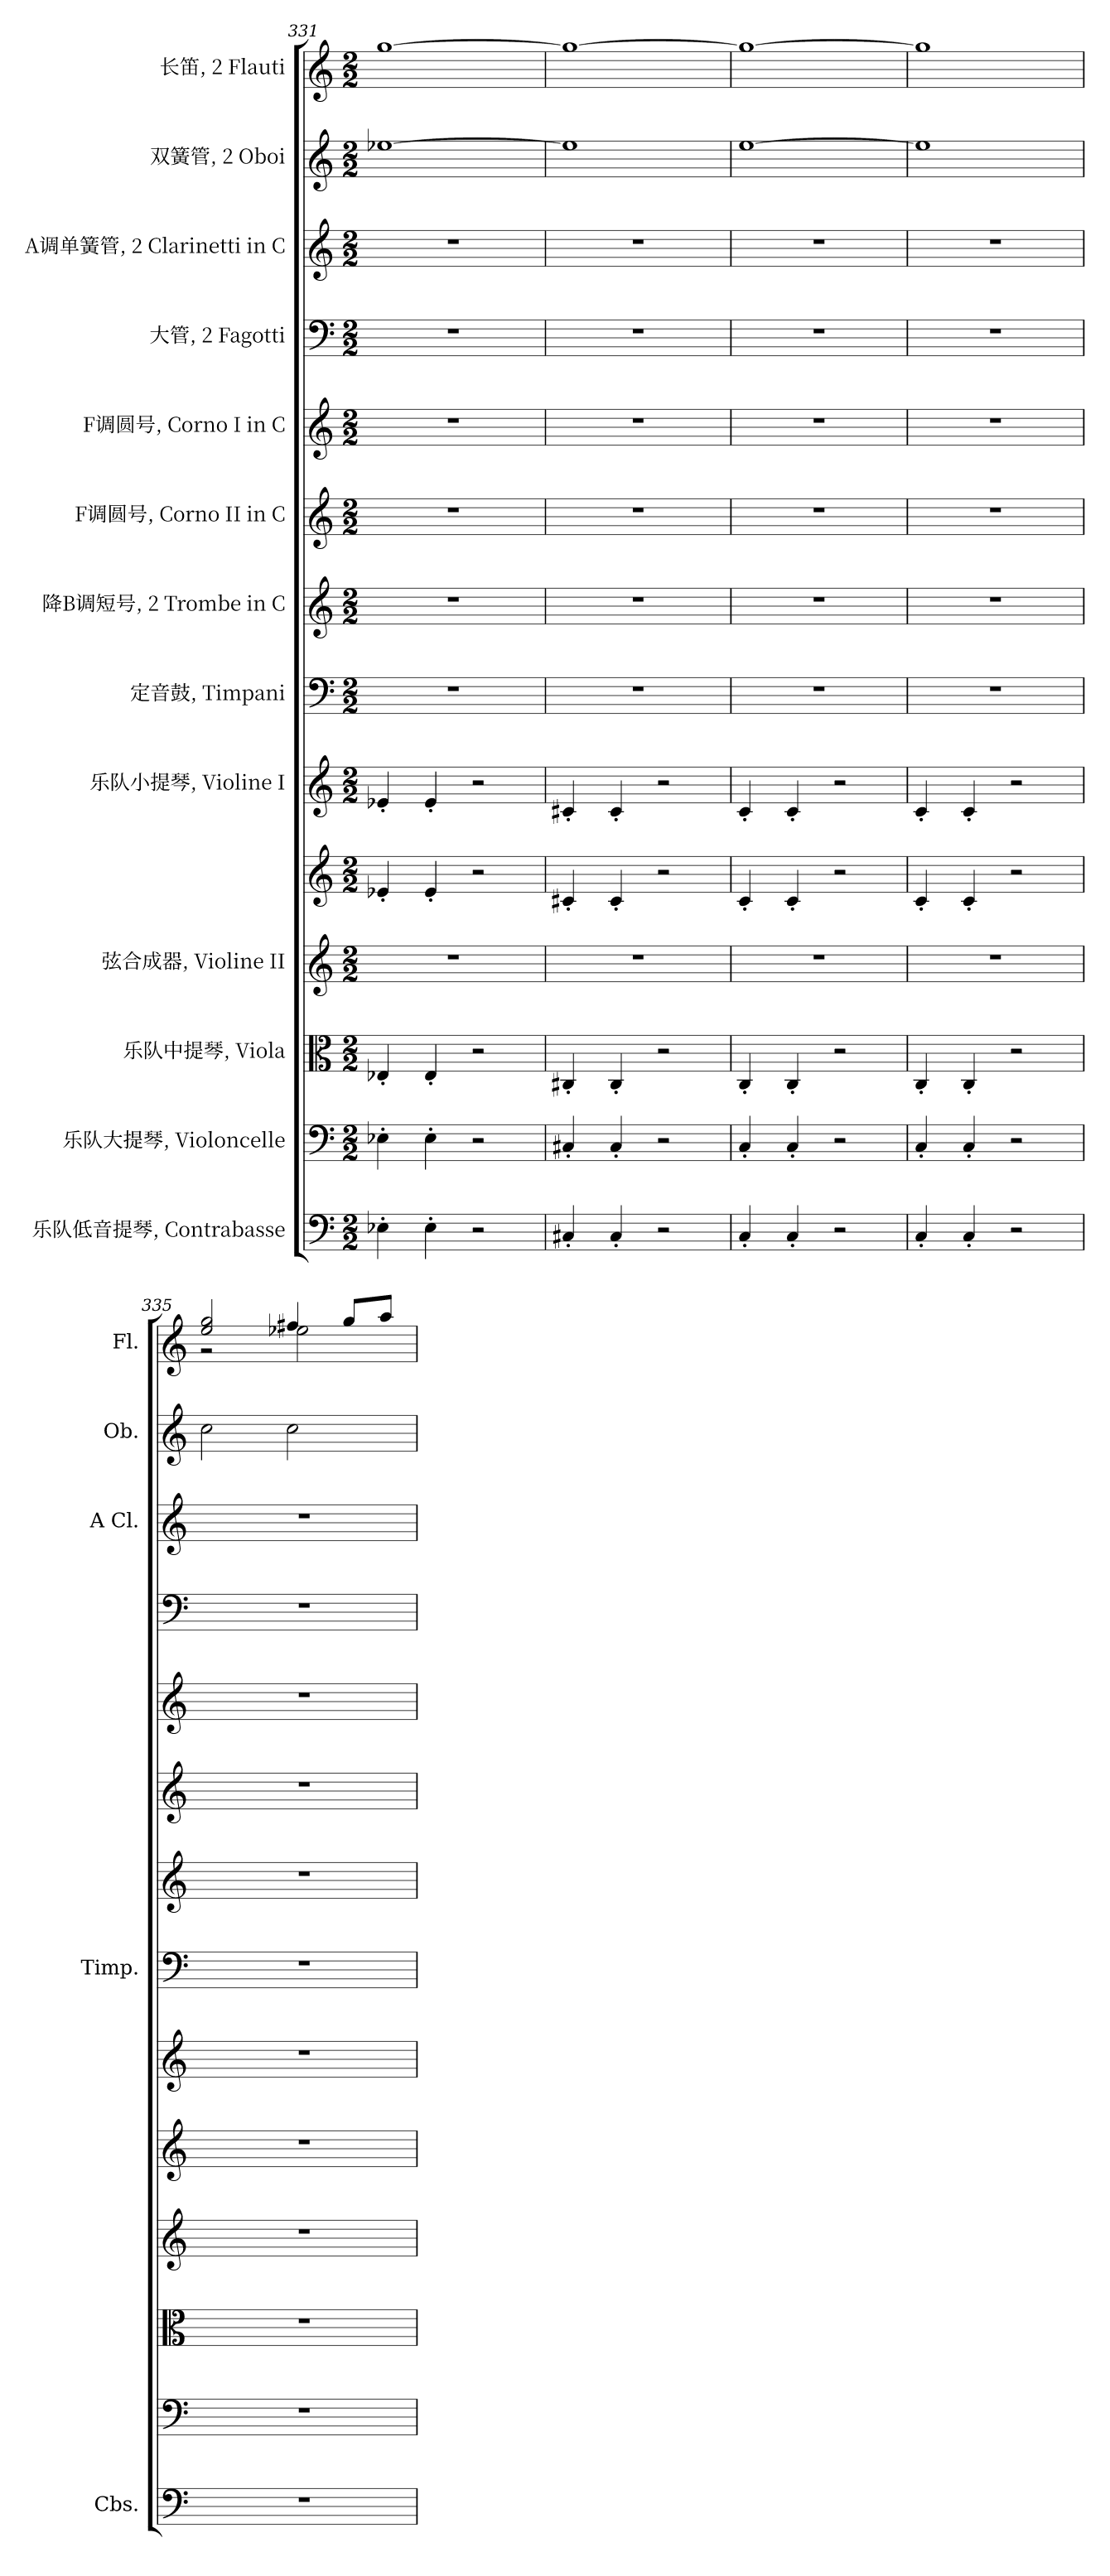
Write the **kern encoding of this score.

**kern	**kern	**kern	**kern	**kern	**kern	**kern	**kern	**kern	**kern	**kern	**kern	**kern	**kern
*part13	*part12	*part11	*part10	*part10	*part9	*part8	*part7	*part6	*part5	*part4	*part3	*part2	*part1
*staff14	*staff13	*staff12	*staff11	*staff10	*staff9	*staff8	*staff7	*staff6	*staff5	*staff4	*staff3	*staff2	*staff1
*I"乐队低音提琴, Contrabasse	*I"乐队大提琴, Violoncelle	*I"乐队中提琴, Viola	*I"弦合成器, Violine II	*	*I"乐队小提琴, Violine I	*I"定音鼓, Timpani	*I"降B调短号, 2 Trombe in C	*I"F调圆号, Corno II in C	*I"F调圆号, Corno I in C	*I"大管, 2 Fagotti	*I"A调单簧管, 2 Clarinetti in C	*I"双簧管, 2 Oboi	*I"长笛, 2 Flauti
*I'Cbs.	*	*	*	*	*	*I'Timp.	*	*	*	*	*I'A Cl.	*I'Ob.	*I'Fl.
*clefF4	*clefF4	*clefC3	*clefG2	*clefG2	*clefG2	*clefF4	*clefG2	*clefG2	*clefG2	*clefF4	*clefG2	*clefG2	*clefG2
*ITrd7c12	*	*	*	*	*	*	*ITrd1c2	*ITrd4c7	*ITrd4c7	*	*ITrd2c3	*	*
*k[]	*k[]	*k[]	*k[]	*k[]	*k[]	*k[]	*k[b-e-]	*k[b-]	*k[b-]	*k[]	*k[f#c#g#]	*k[]	*k[]
*M2/2	*M2/2	*M2/2	*M2/2	*M2/2	*M2/2	*M2/2	*M2/2	*M2/2	*M2/2	*M2/2	*M2/2	*M2/2	*M2/2
*MM230	*MM230	*MM230	*MM230	*MM230	*MM230	*MM230	*MM230	*MM230	*MM230	*MM230	*MM230	*MM230	*MM230
=331	=331	=331	=331	=331	=331	=331	=331	=331	=331	=331	=331	=331	=331
4EE-X'\	4E-X'\	4E-X'/	1r	4e-X'/	4e-X'/	1r	1r	1r	1r	1r	1r	[1ee-X	[1gg
4EE-'\	4E-'\	4E-'/	.	4e-'/	4e-'/	.	.	.	.	.	.	.	.
2r	2r	2r	.	2r	2r	.	.	.	.	.	.	.	.
=332	=332	=332	=332	=332	=332	=332	=332	=332	=332	=332	=332	=332	=332
*	*	*	*	*	*	*	*	*	*	*	*	*	*MM225
4CC#X'/	4C#X'/	4C#X'/	1r	4c#X'/	4c#X'/	1r	1r	1r	1r	1r	1r	1ee-]	1gg_
4CC#'/	4C#'/	4C#'/	.	4c#'/	4c#'/	.	.	.	.	.	.	.	.
2r	2r	2r	.	2r	2r	.	.	.	.	.	.	.	.
=333	=333	=333	=333	=333	=333	=333	=333	=333	=333	=333	=333	=333	=333
*	*	*	*	*	*	*	*	*	*	*	*	*	*MM220
4CC'/	4C'/	4C'/	1r	4c'/	4c'/	1r	1r	1r	1r	1r	1r	[1ee	1gg_
4CC'/	4C'/	4C'/	.	4c'/	4c'/	.	.	.	.	.	.	.	.
2r	2r	2r	.	2r	2r	.	.	.	.	.	.	.	.
=334	=334	=334	=334	=334	=334	=334	=334	=334	=334	=334	=334	=334	=334
*	*	*	*	*	*	*	*	*	*	*	*	*	*MM215
4CC'/	4C'/	4C'/	1r	4c'/	4c'/	1r	1r	1r	1r	1r	1r	1ee]	1gg]
4CC'/	4C'/	4C'/	.	4c'/	4c'/	.	.	.	.	.	.	.	.
2r	2r	2r	.	2r	2r	.	.	.	.	.	.	.	.
=335	=335	=335	=335	=335	=335	=335	=335	=335	=335	=335	=335	=335	=335
*	*	*	*	*	*	*	*	*	*	*	*	*	*MM233
*	*	*	*	*	*	*	*	*	*	*	*	*	*^
1r	1r	1r	1r	1r	1r	1r	1r	1r	1r	1r	1r	2cc\	2ee/ 2gg/	2r
*	*	*	*	*	*	*	*	*	*	*	*	*	*MM260	*
.	.	.	.	.	.	.	.	.	.	.	.	2cc\	4ff#X/	2ee-X\
.	.	.	.	.	.	.	.	.	.	.	.	.	8gg/L	.
.	.	.	.	.	.	.	.	.	.	.	.	.	8aa/J	.
*	*	*	*	*	*	*	*	*	*	*	*	*	*v	*v
=	=	=	=	=	=	=	=	=	=	=	=	=	=
*-	*-	*-	*-	*-	*-	*-	*-	*-	*-	*-	*-	*-	*-
